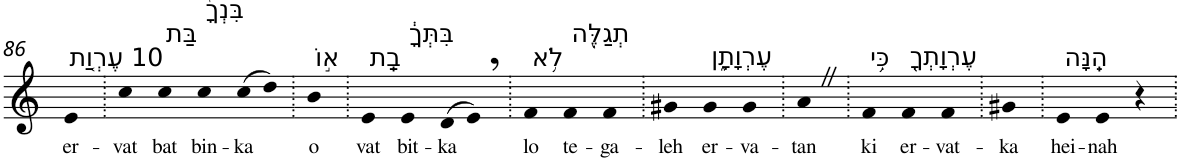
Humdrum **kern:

**kern	**text
*part1	*part1
*staff1	*staff1
*I"Piano	*
*I'Pno	*
!!LO:PB:g=z
*clefG2	*
*k[]	*
=86	=86
!LO:TX:a:t=10 עֶרְוַ֤ת	!
!	!LO:LY:b
4e	er-
=87.	=87.
!	!LO:LY:b
4cc	-vat
!LO:TX:a:t=בַּת	!
!	!LO:LY:b
4cc	bat
!LO:TX:a:t=בִּנְךָ֙	!
!	!LO:LY:b
4cc	bin-
!	!LO:LY:b
(>8cc	-ka
8dd)	.
=88.	=88.
!LO:TX:a:t=א֣וֹ	!
!	!LO:LY:b
4b	o
=89.	=89.
!LO:TX:a:t=בַֽת	!
!	!LO:LY:b
4e	vat
!LO:TX:a:t=בִּתְּךָ֔	!
!	!LO:LY:b
4e	bit-
!	!LO:LY:b
(>8d	-ka
8e,)	.
=90.	=90.
!LO:TX:a:t=לֹ֥א	!
!	!LO:LY:b
4f	lo
!LO:TX:a:t=תְגַלֶּ֖ה	!
!	!LO:LY:b
4f	te-
!	!LO:LY:b
4f	-ga-
=91.	=91.
!	!LO:LY:b
4g#X	-leh
!LO:TX:a:t=עֶרְוָתָ֑ן	!
!	!LO:LY:b
4g#	er-
!	!LO:LY:b
4g#	-va-
=92.	=92.
!	!LO:LY:b
4aZ	-tan
=93.	=93.
!LO:TX:a:t=כִּ֥י	!
!	!LO:LY:b
4f	ki
!LO:TX:a:t=עֶרְוָתְךָ֖	!
!	!LO:LY:b
4f	er-
!	!LO:LY:b
4f	-vat-
=94.	=94.
!	!LO:LY:b
4g#X	-ka
=95.	=95.
!LO:TX:a:t=הֵֽנָּה	!
!	!LO:LY:b
4e	hei-
!	!LO:LY:b
4e	-nah
4r	.
=.	=.
*-	*-
